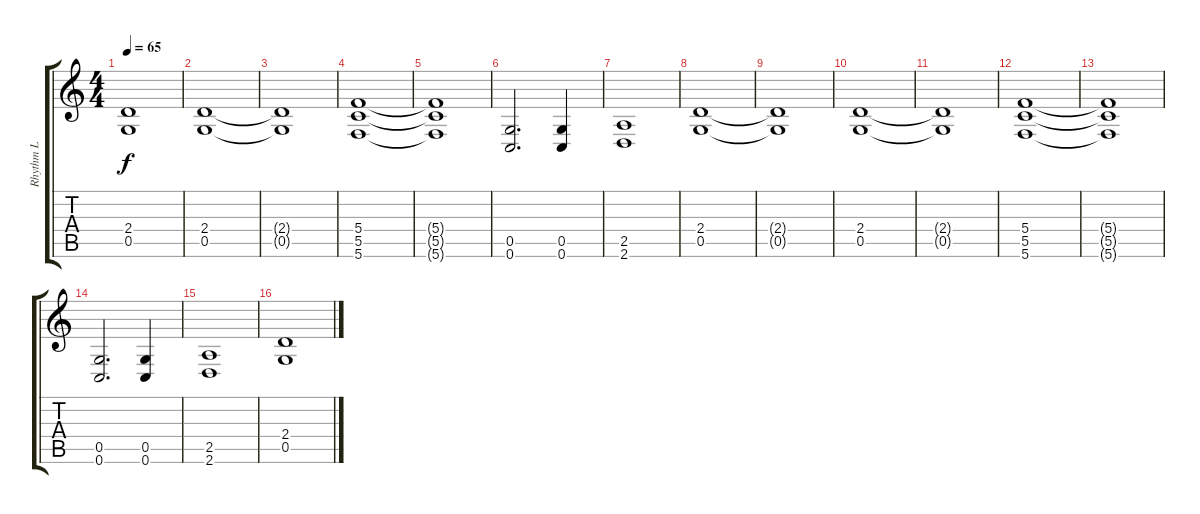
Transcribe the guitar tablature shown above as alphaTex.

\track ("Rhythm L" "Rhythm L") {instrument distortionguitar}
\staff {score tabs}
\tuning (D4 A3 F3 C3 G2 C2) {hide}
\ts (4 4)
\tempo 65
\clef g2
\ks c
(2.4{t} 0.5{t}).1{dy f} |
(2.4 0.5).1 |
(2.4{t} 0.5{t}).1 |
(5.4 5.5 5.6).1 |
(5.4{t} 5.5{t} 5.6{t}).1 |
(0.5 0.6).2{d} (0.5 0.6).4 |
(2.5 2.6).1 |
(2.4 0.5).1 |
(2.4{t} 0.5{t}).1 |
(2.4 0.5).1 |
(2.4{t} 0.5{t}).1 |
(5.4 5.5 5.6).1 |
(5.4{t} 5.5{t} 5.6{t}).1 |
(0.5 0.6).2{d} (0.5 0.6).4 |
(2.5 2.6).1 |
(2.4 0.5).1
